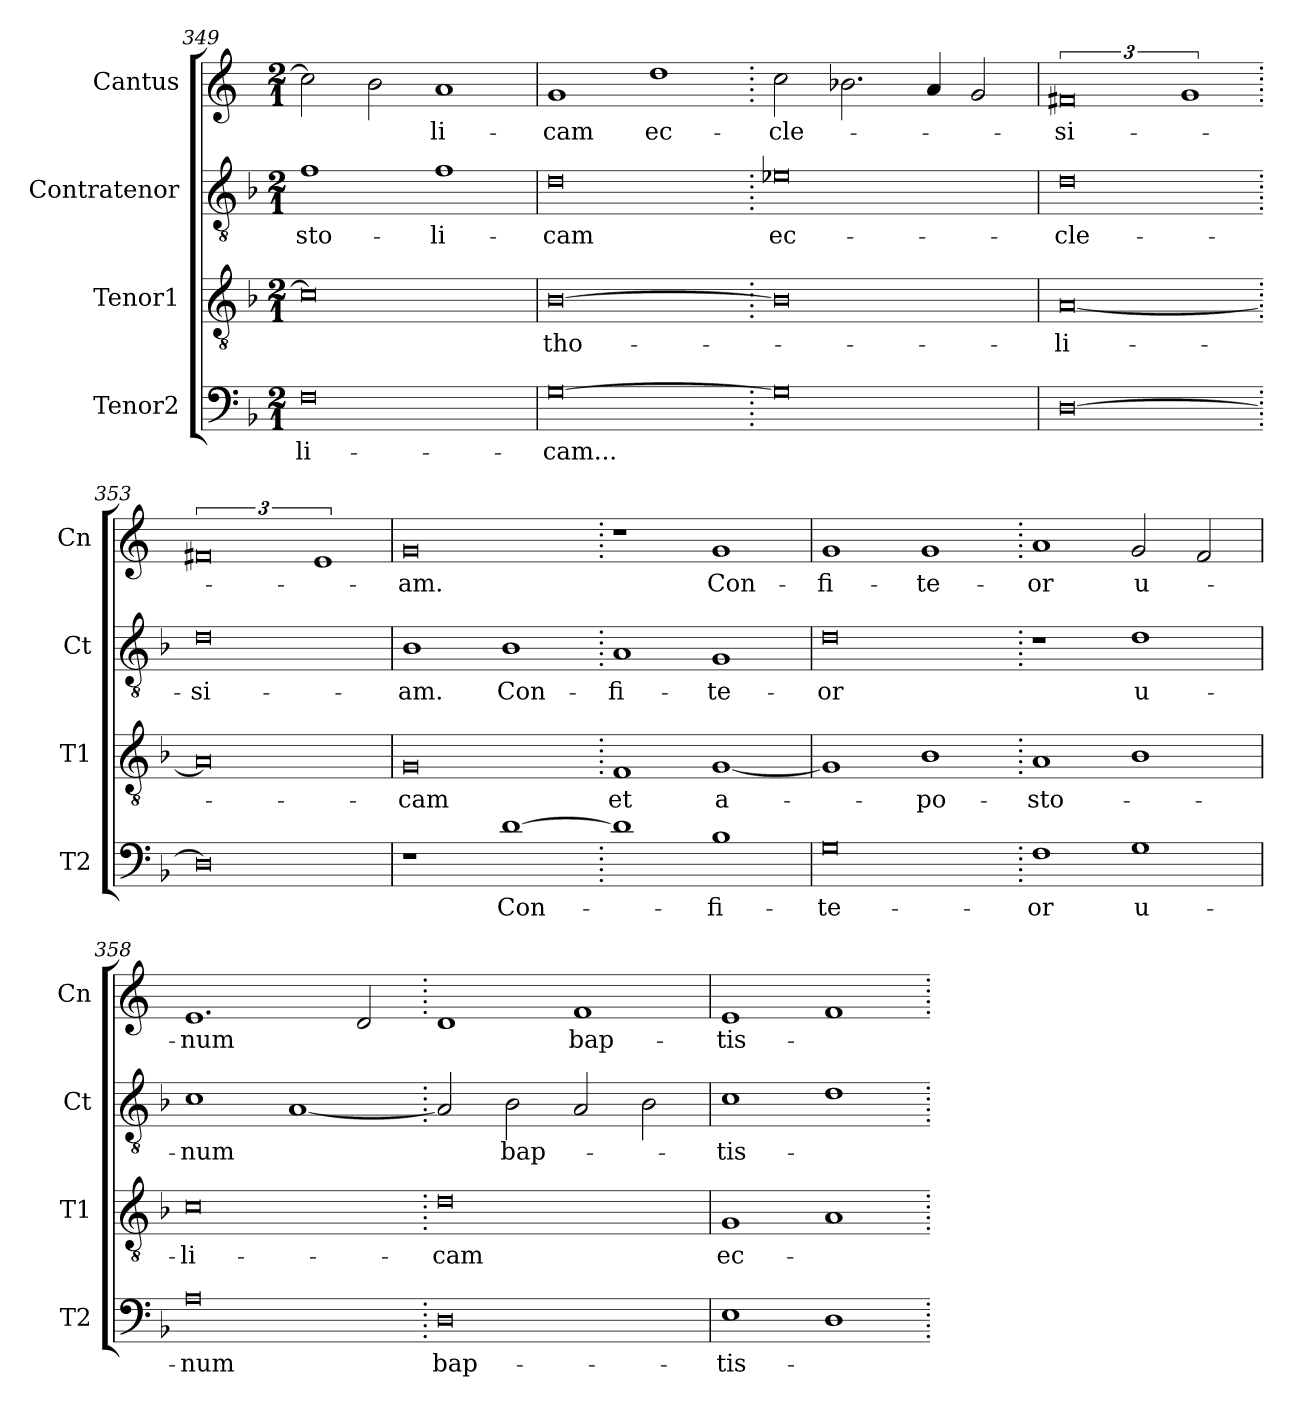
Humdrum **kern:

**kern	**text	**kern	**text	**kern	**text	**kern	**text
*part4	*part4	*part3	*part3	*part2	*part2	*part1	*part1
*staff4	*staff4	*staff3	*staff3	*staff2	*staff2	*staff1	*staff1
*I"Tenor2	*	*I"Tenor1	*	*I"Contratenor	*	*I"Cantus	*
*I'T2	*	*I'T1	*	*I'Ct	*	*I'Cn	*
*clefF4	*	*clefGv2	*	*clefGv2	*	*clefG2	*
*k[b-]	*	*k[b-]	*	*k[b-]	*	*k[]	*
*M2/1	*	*M2/1	*	*M2/1	*	*M2/1	*
=349	=349	=349	=349	=349	=349	=349	=349
0F	-li-	0c]	.	1f	-sto-	2cc\]	.
.	.	.	.	.	.	2b\	.
.	.	.	.	1f	-li-	1a	-li-
=350	=350	=350	=350	=350	=350	=350	=350
[0G	-cam...	[0B-	-tho-	0d	-cam	1g	-cam
.	.	.	.	.	.	1dd	ec-
=351.	=351.	=351.	=351.	=351.	=351.	=351.	=351.
0G]	.	0B-]	.	0e-X	ec-	2cc\	-cle-
.	.	.	.	.	.	2.b-X\	.
.	.	.	.	.	.	4a/	.
.	.	.	.	.	.	2g/	.
=352	=352	=352	=352	=352	=352	=352	=352
[0D	.	[0A	-li-	0d	-cle-	3%4f#X	-si-
.	.	.	.	.	.	3%2g	.
=353.	=353.	=353.	=353.	=353.	=353.	=353.	=353.
0D]	.	0A]	.	0d	-si-	3%4f#X	.
.	.	.	.	.	.	3%2e	.
=354	=354	=354	=354	=354	=354	=354	=354
1r	.	0G	-cam	1B-	-am.	0g	-am.
[1d	Con-	.	.	1B-	Con-	.	.
=355.	=355.	=355.	=355.	=355.	=355.	=355.	=355.
1d]	.	1F	et	1A	-fi-	1r	.
1B-	-fi-	[1G	a-	1G	-te-	1g	Con-
=356	=356	=356	=356	=356	=356	=356	=356
0G	-te-	1G]	.	0d	-or	1g	-fi-
.	.	1B-	-po-	.	.	1g	-te-
=357.	=357.	=357.	=357.	=357.	=357.	=357.	=357.
1F	-or	1A	-sto-	1r	.	1a	-or
1G	u-	1B-	.	1d	u-	2g/	u-
.	.	.	.	.	.	2f/	.
=358	=358	=358	=358	=358	=358	=358	=358
0A	-num	0c	-li-	1c	-num	1.e	-num
.	.	.	.	[1A	.	.	.
.	.	.	.	.	.	2d/	.
=359.	=359.	=359.	=359.	=359.	=359.	=359.	=359.
0D	bap-	0d	-cam	2A/]	.	1d	.
.	.	.	.	2B-\	bap-	.	.
.	.	.	.	2A/	.	1f	bap-
.	.	.	.	2B-\	.	.	.
=360	=360	=360	=360	=360	=360	=360	=360
1E	-tis-	1G	ec-	1c	-tis-	1e	-tis-
1D	.	1A	.	1d	.	1f	.
=.	=.	=.	=.	=.	=.	=.	=.
*-	*-	*-	*-	*-	*-	*-	*-
